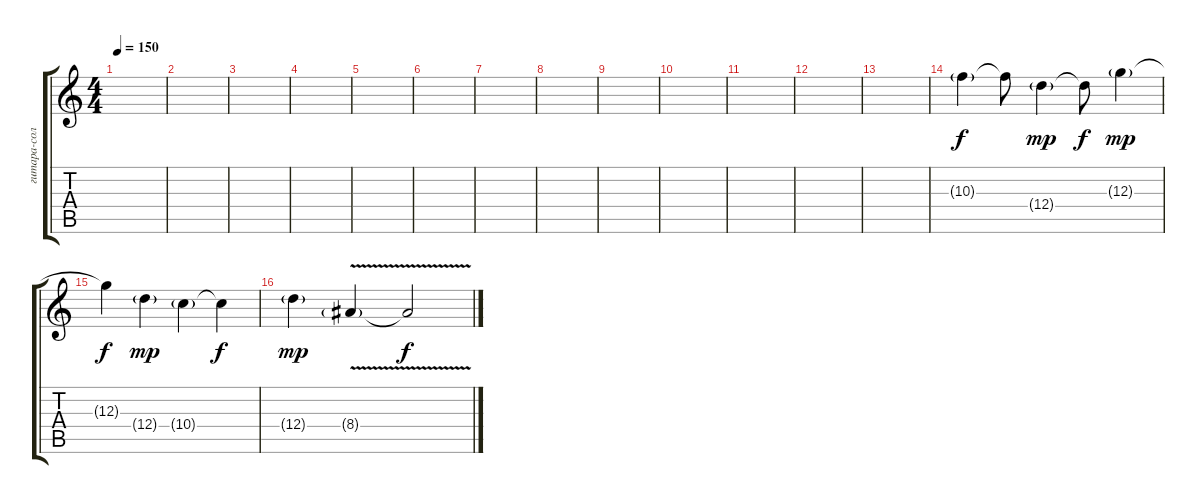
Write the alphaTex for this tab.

\track ("гитара-соло" "гитара-сол") {instrument distortionguitar}
\staff {score tabs}
\tuning (E4 B3 G3 D3 A2 E2) {hide}
\ts (4 4)
\tempo 150
\clef g2
\ks c
|
|
|
|
|
|
|
|
|
|
|
|
|
10.3{g}.4 10.3{t}.8{dy f} 12.4{g}.4{dy mp} 12.4{t}.8{dy f} 12.3{g}.4{dy mp} |
12.3{t}.4{dy f} 12.4{g}.4{dy mp} 10.4{g}.4 10.4{t}.4{dy f} |
12.4{g}.4{dy mp} 8.4{v g}.4 8.4{v t}.2{dy f}
